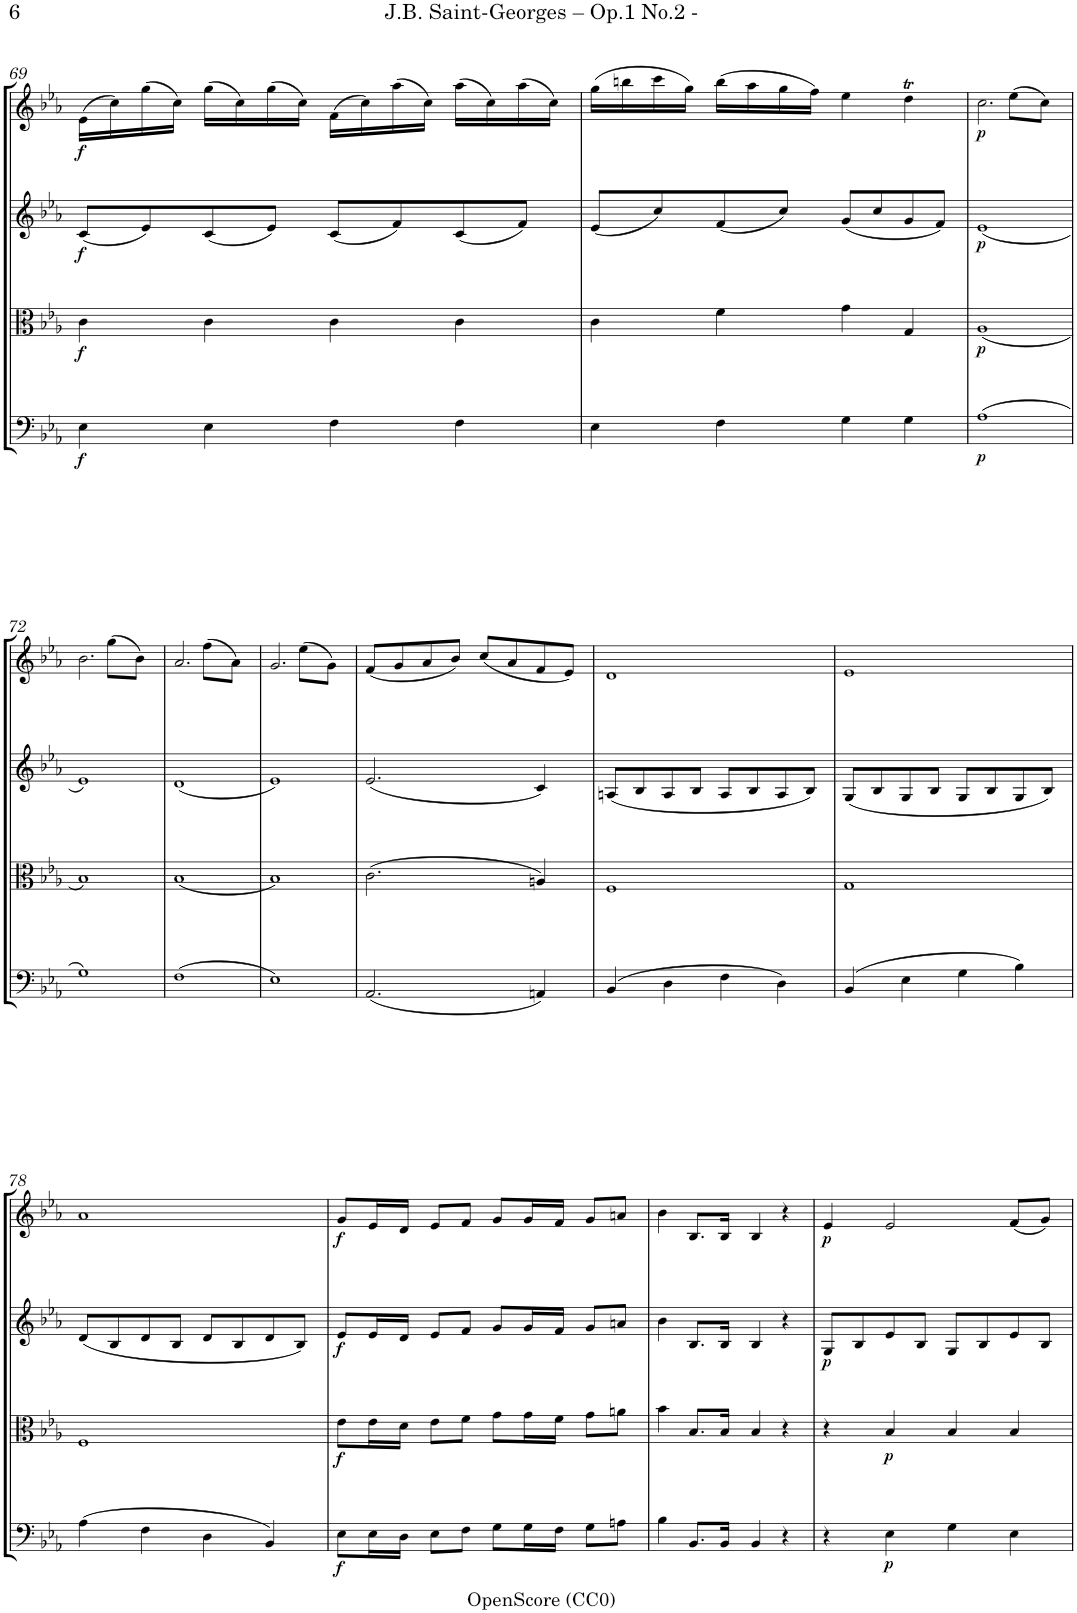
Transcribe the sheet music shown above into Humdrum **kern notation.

**kern	**dynam	**kern	**dynam	**kern	**dynam	**kern	**dynam
*part4	*part4	*part3	*part3	*part2	*part2	*part1	*part1
*staff4	*staff4	*staff3	*staff3	*staff2	*staff2	*staff1	*staff1
*I"Violoncello	*	*I"Viola	*	*I"Violin 2	*	*I"Violin 1	*
*I'Vc	*	*I'Vla	*	*I'Vln	*	*I'Vln	*
!!LO:PB:g=z
*clefF4	*	*clefC3	*	*clefG2	*	*clefG2	*
*k[b-e-a-]	*	*k[b-e-a-]	*	*k[b-e-a-]	*	*k[b-e-a-]	*
*M2/2	*	*M2/2	*	*M2/2	*	*M2/2	*
=69	=69	=69	=69	=69	=69	=69	=69
!	!LO:DY:b	!	!LO:DY:b	!	!LO:DY:b	!	!LO:DY:b
4E-\	f	4c\	f	(8c/L	f	(16e-\LL	f
.	.	.	.	.	.	16cc\)	.
.	.	.	.	8e-/)	.	(16gg\	.
.	.	.	.	.	.	16cc\JJ)	.
4E-\	.	4c\	.	(8c/	.	(16gg\LL	.
.	.	.	.	.	.	16cc\)	.
.	.	.	.	8e-/J)	.	(16gg\	.
.	.	.	.	.	.	16cc\JJ)	.
4F\	.	4c\	.	(8c/L	.	(16f\LL	.
.	.	.	.	.	.	16cc\)	.
.	.	.	.	8f/)	.	(16aa-\	.
.	.	.	.	.	.	16cc\JJ)	.
4F\	.	4c\	.	(8c/	.	(16aa-\LL	.
.	.	.	.	.	.	16cc\)	.
.	.	.	.	8f/J)	.	(16aa-\	.
.	.	.	.	.	.	16cc\JJ)	.
=70	=70	=70	=70	=70	=70	=70	=70
4E-\	.	4c\	.	(8e-/L	.	(16gg\LL	.
.	.	.	.	.	.	16bbn\	.
.	.	.	.	8cc/)	.	16ccc\	.
.	.	.	.	.	.	16gg\JJ)	.
4F\	.	4f\	.	(8f/	.	(16bb\LL	.
.	.	.	.	.	.	16aa-\	.
.	.	.	.	8cc/J)	.	16gg\	.
.	.	.	.	.	.	16ff\JJ)	.
4G\	.	4g\	.	(8g/L	.	4ee-\	.
.	.	.	.	8cc/	.	.	.
4G\	.	4G/	.	8g/	.	4ddt\	.
.	.	.	.	8f/J)	.	.	.
=71	=71	=71	=71	=71	=71	=71	=71
!	!LO:DY:b	!	!LO:DY:b	!	!LO:DY:b	!	!LO:DY:b
(1A-	p	(1A-	p	(1e-	p	2.cc\	p
.	.	.	.	.	.	(8ee-\L	.
.	.	.	.	.	.	8cc\J)	.
!!LO:LB:g=z
=72	=72	=72	=72	=72	=72	=72	=72
1G)	.	1B-)	.	1e-)	.	2.b-\	.
.	.	.	.	.	.	(8gg\L	.
.	.	.	.	.	.	8b-\J)	.
=73	=73	=73	=73	=73	=73	=73	=73
(1F	.	(1B-	.	(1d	.	2.a-/	.
.	.	.	.	.	.	(8ff\L	.
.	.	.	.	.	.	8a-\J)	.
=74	=74	=74	=74	=74	=74	=74	=74
1E-)	.	1B-)	.	1e-)	.	2.g/	.
.	.	.	.	.	.	(8ee-\L	.
.	.	.	.	.	.	8g\J)	.
=75	=75	=75	=75	=75	=75	=75	=75
(2.AA-/	.	(2.c\	.	(2.e-/	.	(8f/L	.
.	.	.	.	.	.	8g/	.
.	.	.	.	.	.	8a-/	.
.	.	.	.	.	.	8b-/J)	.
.	.	.	.	.	.	(8cc/L	.
.	.	.	.	.	.	8a-/	.
4AAn/)	.	4An/)	.	4c/)	.	8f/	.
.	.	.	.	.	.	8e-/J)	.
=76	=76	=76	=76	=76	=76	=76	=76
(4BB-/	.	1F	.	(8An/L	.	1d	.
.	.	.	.	8B-/	.	.	.
4D\	.	.	.	8A/	.	.	.
.	.	.	.	8B-/J	.	.	.
4F\	.	.	.	8A/L	.	.	.
.	.	.	.	8B-/	.	.	.
4D\)	.	.	.	8A/	.	.	.
.	.	.	.	8B-/J)	.	.	.
=77	=77	=77	=77	=77	=77	=77	=77
(4BB-/	.	1G	.	(8G/L	.	1e-	.
.	.	.	.	8B-/	.	.	.
4E-\	.	.	.	8G/	.	.	.
.	.	.	.	8B-/J	.	.	.
4G\	.	.	.	8G/L	.	.	.
.	.	.	.	8B-/	.	.	.
4B-\)	.	.	.	8G/	.	.	.
.	.	.	.	8B-/J)	.	.	.
!!LO:LB:g=z
=78	=78	=78	=78	=78	=78	=78	=78
(4A-\	.	1F	.	(8d/L	.	1a-	.
.	.	.	.	8B-/	.	.	.
4F\	.	.	.	8d/	.	.	.
.	.	.	.	8B-/J	.	.	.
4D\	.	.	.	8d/L	.	.	.
.	.	.	.	8B-/	.	.	.
4BB-/)	.	.	.	8d/	.	.	.
.	.	.	.	8B-/J)	.	.	.
=79	=79	=79	=79	=79	=79	=79	=79
!	!LO:DY:b	!	!LO:DY:b	!	!LO:DY:b	!	!LO:DY:b
8E-\L	f	8e-\L	f	8e-/L	f	8g/L	f
16E-\L	.	16e-\L	.	16e-/L	.	16e-/L	.
16D\JJ	.	16d\JJ	.	16d/JJ	.	16d/JJ	.
8E-\L	.	8e-\L	.	8e-/L	.	8e-/L	.
8F\J	.	8f\J	.	8f/J	.	8f/J	.
8G\L	.	8g\L	.	8g/L	.	8g/L	.
16G\L	.	16g\L	.	16g/L	.	16g/L	.
16F\JJ	.	16f\JJ	.	16f/JJ	.	16f/JJ	.
8G\L	.	8g\L	.	8g/L	.	8g/L	.
8An\J	.	8an\J	.	8an/J	.	8an/J	.
=80	=80	=80	=80	=80	=80	=80	=80
4B-\	.	4b-\	.	4b-\	.	4b-\	.
8.BB-/L	.	8.B-/L	.	8.B-/L	.	8.B-/L	.
16BB-/Jk	.	16B-/Jk	.	16B-/Jk	.	16B-/Jk	.
4BB-/	.	4B-/	.	4B-/	.	4B-/	.
4r	.	4r	.	4r	.	4r	.
=81	=81	=81	=81	=81	=81	=81	=81
!	!	!	!	!	!LO:DY:b	!	!LO:DY:b
4r	.	4r	.	8G/L	p	4e-/	p
.	.	.	.	8B-/	.	.	.
!	!LO:DY:b	!	!LO:DY:b	!	!	!	!
4E-\	p	4B-/	p	8e-/	.	2e-/	.
.	.	.	.	8B-/J	.	.	.
4G\	.	4B-/	.	8G/L	.	.	.
.	.	.	.	8B-/	.	.	.
4E-\	.	4B-/	.	8e-/	.	(8f/L	.
.	.	.	.	8B-/J	.	8g/J)	.
=	=	=	=	=	=	=	=
*-	*-	*-	*-	*-	*-	*-	*-
